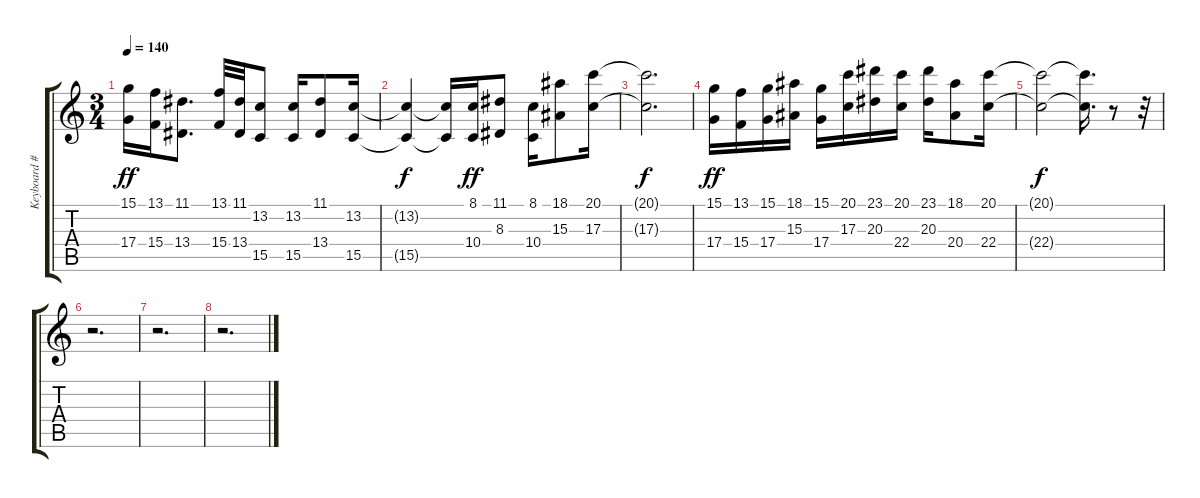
\track ("Keyboard #1" "Keyboard #") {instrument brasssection}
\staff {score tabs}
\tuning (E4 B3 G3 D3 A2 E2) {hide}
\ts (3 4)
\tempo 140
\clef g2
\ks c
(15.1 17.4).16{dy ff} (13.1 15.4).16 (11.1 13.4).8{d} (13.1 15.4).32 (11.1 13.4).32 (13.2 15.5).8 (13.2 15.5).16 (11.1 13.4).8 (13.2 15.5).16 |
(13.2{t} 15.5{t}).4{dy f} (13.2{t} 15.5{t}).16 (8.1 10.4).16{dy ff} (11.1 8.3).8 (8.1 10.4).16 (18.1 15.3).8 (20.1 17.3).16 |
(20.1{t} 17.3{t}).2{d dy f} |
(15.1 17.4).16{dy ff} (13.1 15.4).16 (15.1 17.4).16 (18.1 15.3).16 (15.1 17.4).16 (20.1 17.3).16 (23.1 20.3).16 (20.1 22.4).16 (23.1 20.3).16 (18.1 20.4).8 (20.1 22.4).16 |
(20.1{t} 22.4{t}).2{dy f} (20.1{t} 22.4{t}).16{d} r.8 r.32 |
r.2{d} |
r.2{d} |
r.2{d}
